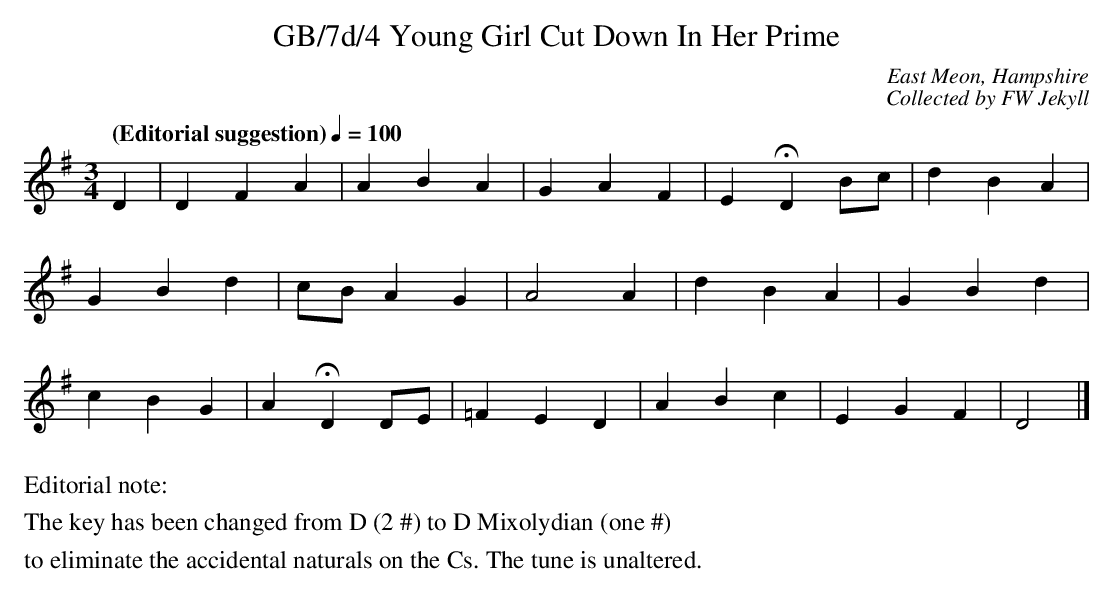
X:1
T:GB/7d/4 Young Girl Cut Down In Her Prime
C:East Meon, Hampshire
C:Collected by FW Jekyll
L:1/4
M:3/4
Q:"(Editorial suggestion)" 1/4=100
K:Dmix
D | D F A | A B A | G A F | E HD B/c/ | d B A |
G B d | c/B/ A G | A2 A | d B A | G B d |
c B G | A HD D/E/ | =F E D | A B c | E G F | D2 |]
